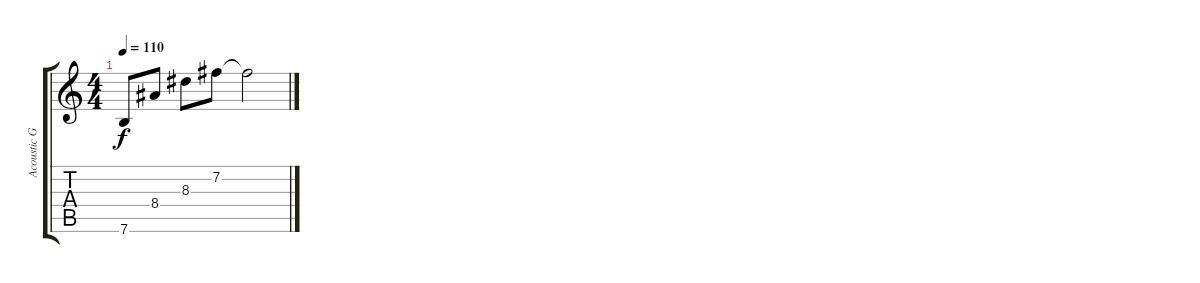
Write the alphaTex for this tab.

\track ("Acoustic Guitar" "Acoustic G") {instrument acousticguitarnylon}
\staff {score tabs}
\tuning (E4 B3 G3 D3 A2 E2) {hide}
\ts (4 4)
\tempo 110
\clef g2
\ks c
7.6.8{dy f} 8.4.8 8.3.8 7.2.8 7.2{t}.2
